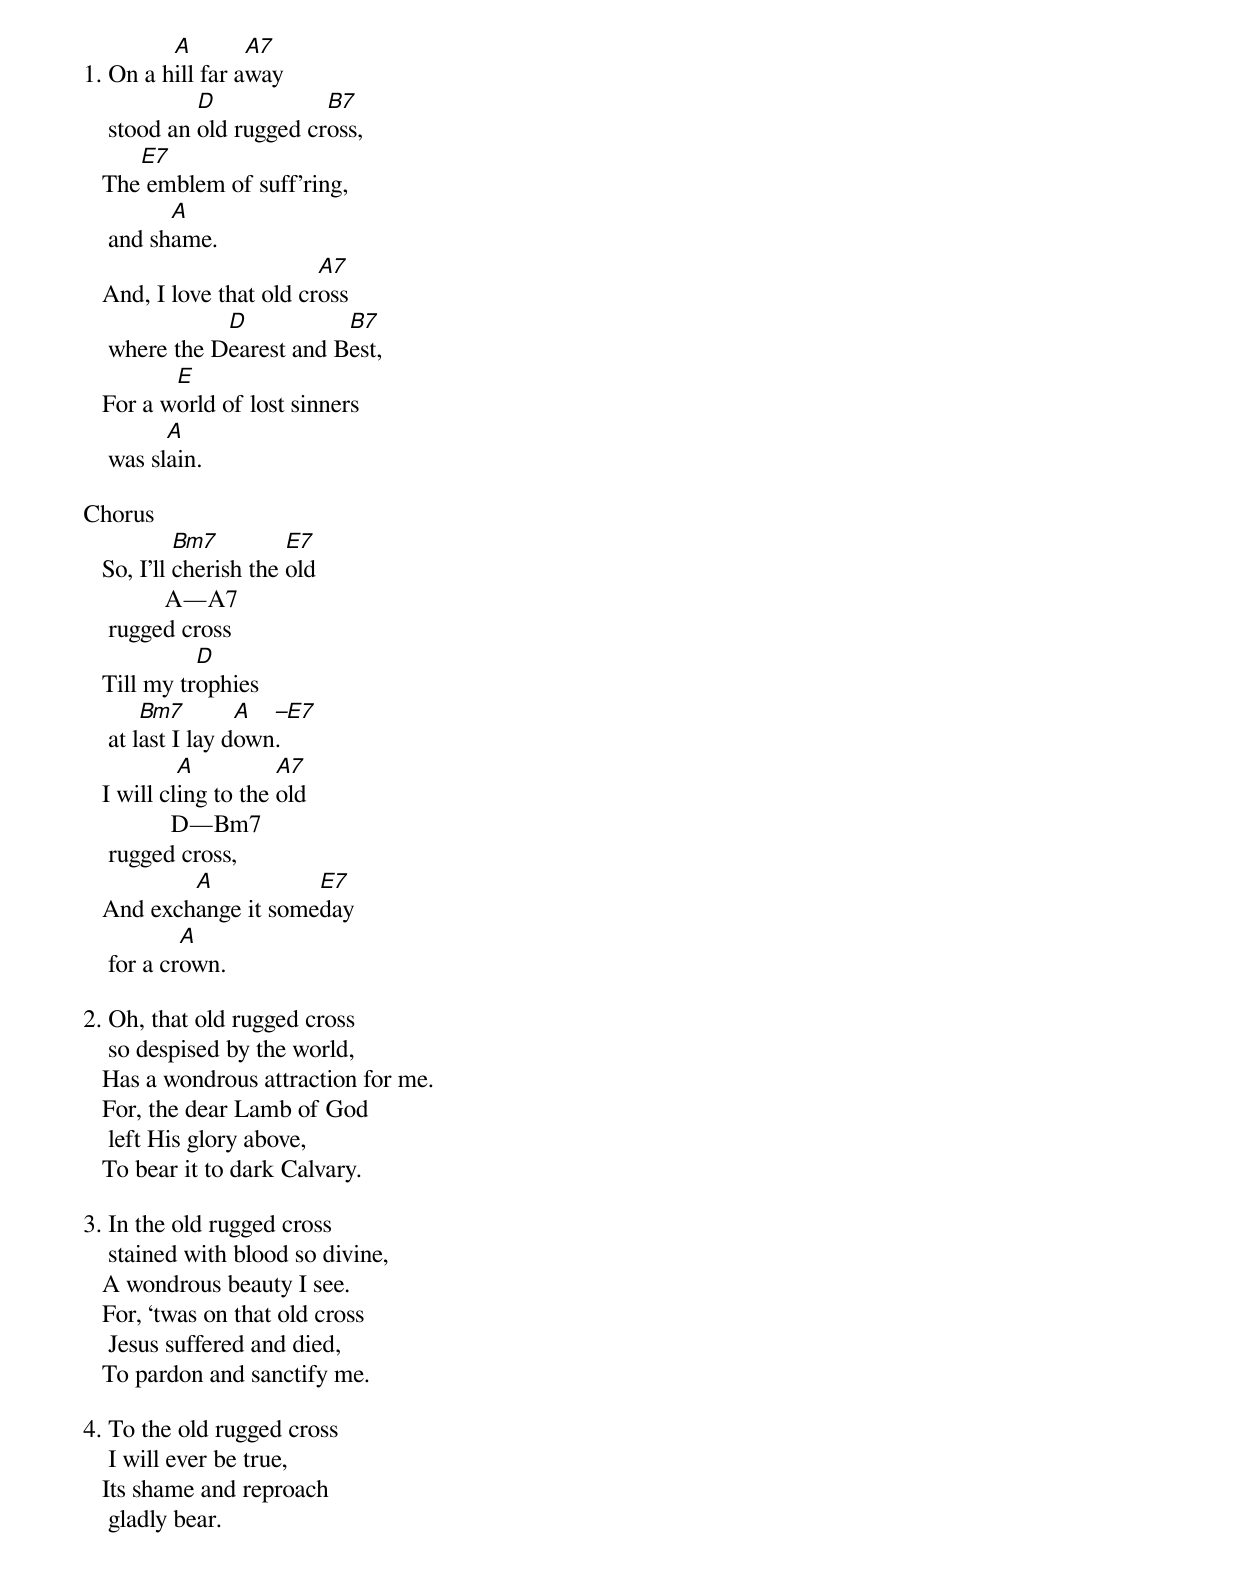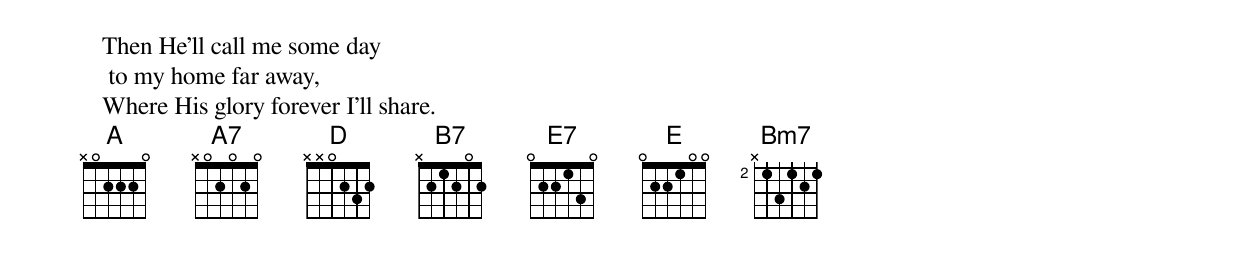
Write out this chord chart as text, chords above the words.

         A        A7
1. On a hill far away
             D            B7
    stood an old rugged cross,
      E7
   The emblem of suff’ring,
          A
    and shame.
                          A7
   And, I love that old cross
               D           B7
    where the Dearest and Best,
          E
   For a world of lost sinners
          A
    was slain.

Chorus
            Bm7         E7
   So, I’ll cherish the old
             A—A7
    rugged cross
             D
   Till my trophies
        Bm7        A  –E7
    at last I lay down.
            A          A7
   I will cling to the old
              D—Bm7
    rugged cross,
           A           E7
   And exchange it someday
            A
    for a crown.

2. Oh, that old rugged cross
    so despised by the world,
   Has a wondrous attraction for me.
   For, the dear Lamb of God
    left His glory above,
   To bear it to dark Calvary.

3. In the old rugged cross
    stained with blood so divine,
   A wondrous beauty I see.
   For, ‘twas on that old cross
    Jesus suffered and died,
   To pardon and sanctify me.

4. To the old rugged cross
    I will ever be true,
   Its shame and reproach
    gladly bear.
   Then He’ll call me some day
    to my home far away,
   Where His glory forever I’ll share.
